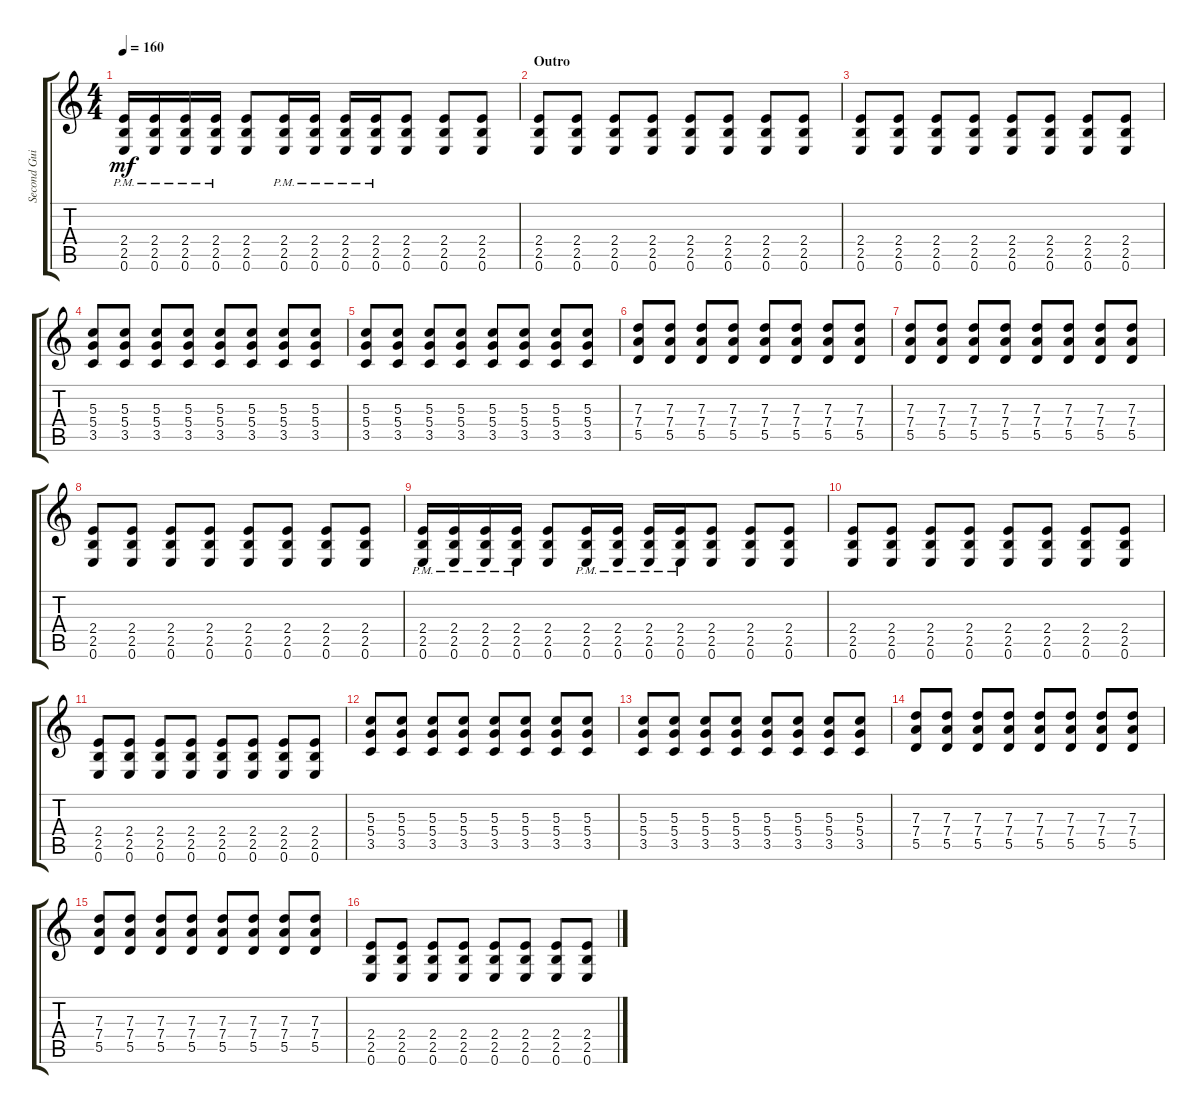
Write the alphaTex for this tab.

\track ("Second Guitar" "Second Gui") {instrument distortionguitar}
\staff {score tabs}
\tuning (E4 B3 G3 D3 A2 E2) {hide}
\ts (4 4)
\tempo 160
\clef g2
\ks c
(2.4{pm} 2.5{pm} 0.6{pm}).16{dy mf} (2.4{pm} 2.5{pm} 0.6{pm}).16 (2.4{pm} 2.5{pm} 0.6{pm}).16 (2.4{pm} 2.5{pm} 0.6{pm}).16 (2.4 2.5 0.6).8 (2.4{pm} 2.5{pm} 0.6{pm}).16 (2.4{pm} 2.5{pm} 0.6{pm}).16 (2.4{pm} 2.5{pm} 0.6{pm}).16 (2.4{pm} 2.5{pm} 0.6{pm}).16 (2.4 2.5 0.6).8 (2.4 2.5 0.6).8 (2.4 2.5 0.6).8 |
\section ("" "Outro")
(2.4 2.5 0.6).8 (2.4 2.5 0.6).8 (2.4 2.5 0.6).8 (2.4 2.5 0.6).8 (2.4 2.5 0.6).8 (2.4 2.5 0.6).8 (2.4 2.5 0.6).8 (2.4 2.5 0.6).8 |
(2.4 2.5 0.6).8 (2.4 2.5 0.6).8 (2.4 2.5 0.6).8 (2.4 2.5 0.6).8 (2.4 2.5 0.6).8 (2.4 2.5 0.6).8 (2.4 2.5 0.6).8 (2.4 2.5 0.6).8 |
(5.3 5.4 3.5).8 (5.3 5.4 3.5).8 (5.3 5.4 3.5).8 (5.3 5.4 3.5).8 (5.3 5.4 3.5).8 (5.3 5.4 3.5).8 (5.3 5.4 3.5).8 (5.3 5.4 3.5).8 |
(5.3 5.4 3.5).8 (5.3 5.4 3.5).8 (5.3 5.4 3.5).8 (5.3 5.4 3.5).8 (5.3 5.4 3.5).8 (5.3 5.4 3.5).8 (5.3 5.4 3.5).8 (5.3 5.4 3.5).8 |
(7.3 7.4 5.5).8 (7.3 7.4 5.5).8 (7.3 7.4 5.5).8 (7.3 7.4 5.5).8 (7.3 7.4 5.5).8 (7.3 7.4 5.5).8 (7.3 7.4 5.5).8 (7.3 7.4 5.5).8 |
(7.3 7.4 5.5).8 (7.3 7.4 5.5).8 (7.3 7.4 5.5).8 (7.3 7.4 5.5).8 (7.3 7.4 5.5).8 (7.3 7.4 5.5).8 (7.3 7.4 5.5).8 (7.3 7.4 5.5).8 |
(2.4 2.5 0.6).8 (2.4 2.5 0.6).8 (2.4 2.5 0.6).8 (2.4 2.5 0.6).8 (2.4 2.5 0.6).8 (2.4 2.5 0.6).8 (2.4 2.5 0.6).8 (2.4 2.5 0.6).8 |
(2.4{pm} 2.5{pm} 0.6{pm}).16 (2.4{pm} 2.5{pm} 0.6{pm}).16 (2.4{pm} 2.5{pm} 0.6{pm}).16 (2.4{pm} 2.5{pm} 0.6{pm}).16 (2.4 2.5 0.6).8 (2.4{pm} 2.5{pm} 0.6{pm}).16 (2.4{pm} 2.5{pm} 0.6{pm}).16 (2.4{pm} 2.5{pm} 0.6{pm}).16 (2.4{pm} 2.5{pm} 0.6{pm}).16 (2.4 2.5 0.6).8 (2.4 2.5 0.6).8 (2.4 2.5 0.6).8 |
(2.4 2.5 0.6).8 (2.4 2.5 0.6).8 (2.4 2.5 0.6).8 (2.4 2.5 0.6).8 (2.4 2.5 0.6).8 (2.4 2.5 0.6).8 (2.4 2.5 0.6).8 (2.4 2.5 0.6).8 |
(2.4 2.5 0.6).8 (2.4 2.5 0.6).8 (2.4 2.5 0.6).8 (2.4 2.5 0.6).8 (2.4 2.5 0.6).8 (2.4 2.5 0.6).8 (2.4 2.5 0.6).8 (2.4 2.5 0.6).8 |
(5.3 5.4 3.5).8 (5.3 5.4 3.5).8 (5.3 5.4 3.5).8 (5.3 5.4 3.5).8 (5.3 5.4 3.5).8 (5.3 5.4 3.5).8 (5.3 5.4 3.5).8 (5.3 5.4 3.5).8 |
(5.3 5.4 3.5).8 (5.3 5.4 3.5).8 (5.3 5.4 3.5).8 (5.3 5.4 3.5).8 (5.3 5.4 3.5).8 (5.3 5.4 3.5).8 (5.3 5.4 3.5).8 (5.3 5.4 3.5).8 |
(7.3 7.4 5.5).8 (7.3 7.4 5.5).8 (7.3 7.4 5.5).8 (7.3 7.4 5.5).8 (7.3 7.4 5.5).8 (7.3 7.4 5.5).8 (7.3 7.4 5.5).8 (7.3 7.4 5.5).8 |
(7.3 7.4 5.5).8 (7.3 7.4 5.5).8 (7.3 7.4 5.5).8 (7.3 7.4 5.5).8 (7.3 7.4 5.5).8 (7.3 7.4 5.5).8 (7.3 7.4 5.5).8 (7.3 7.4 5.5).8 |
(2.4 2.5 0.6).8 (2.4 2.5 0.6).8 (2.4 2.5 0.6).8 (2.4 2.5 0.6).8 (2.4 2.5 0.6).8 (2.4 2.5 0.6).8 (2.4 2.5 0.6).8 (2.4 2.5 0.6).8
